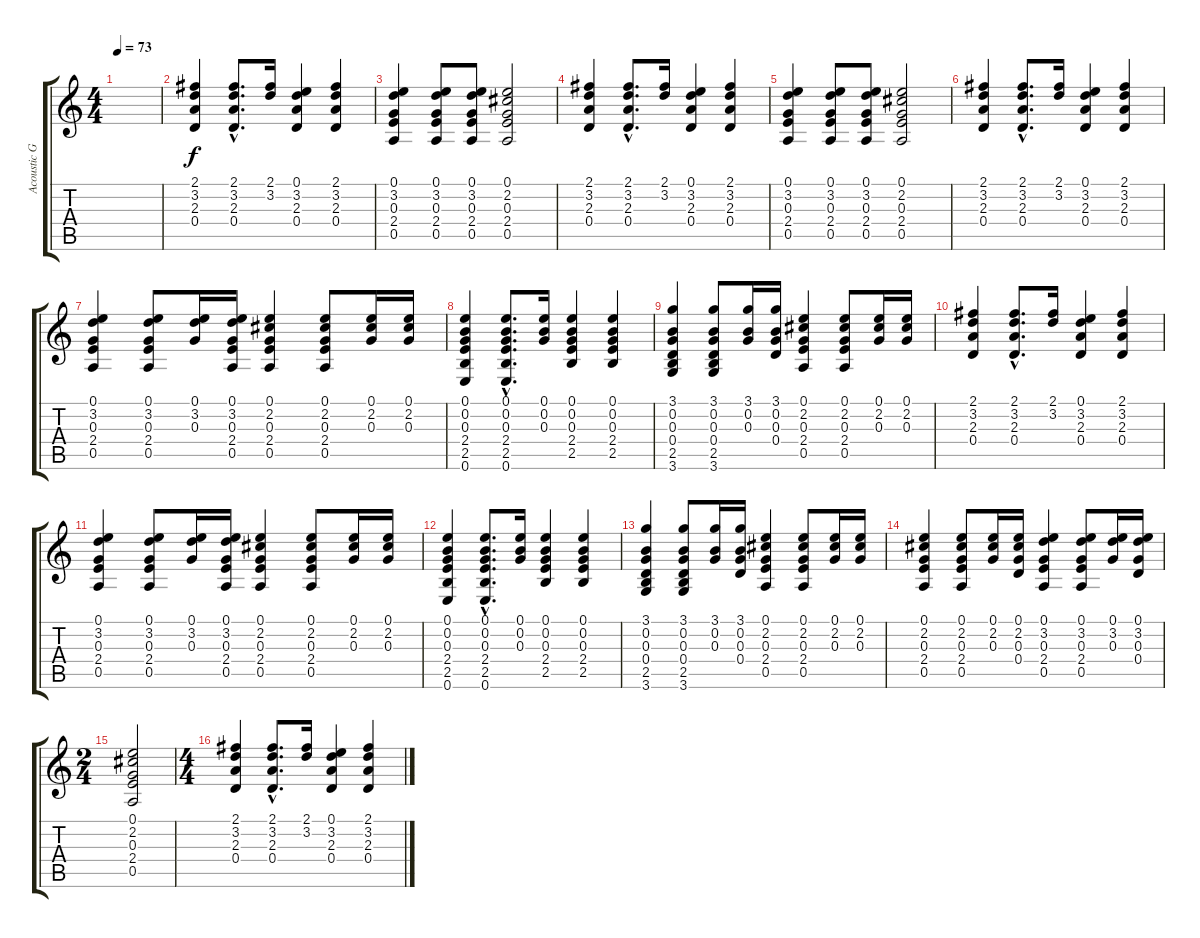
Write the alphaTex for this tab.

\track ("Acoustic Guitar" "Acoustic G") {instrument acousticguitarsteel}
\staff {score tabs}
\tuning (E4 B3 G3 D3 A2 E2) {hide}
\ts (4 4)
\tempo 73
\clef g2
\ks c
|
(2.1 3.2 2.3 0.4).4 (2.1{hac} 3.2{hac} 2.3{hac} 0.4{hac}).8{d} (2.1 3.2).16 (0.1 3.2 2.3 0.4).4 (2.1 3.2 2.3 0.4).4 |
(0.1 3.2 0.3 2.4 0.5).4 (0.1 3.2 0.3 2.4 0.5).8 (0.1 3.2 0.3 2.4 0.5).8 (0.1 2.2 0.3 2.4 0.5).2 |
(2.1 3.2 2.3 0.4).4 (2.1{hac} 3.2{hac} 2.3{hac} 0.4{hac}).8{d} (2.1 3.2).16 (0.1 3.2 2.3 0.4).4 (2.1 3.2 2.3 0.4).4 |
(0.1 3.2 0.3 2.4 0.5).4 (0.1 3.2 0.3 2.4 0.5).8 (0.1 3.2 0.3 2.4 0.5).8 (0.1 2.2 0.3 2.4 0.5).2 |
(2.1 3.2 2.3 0.4).4 (2.1{hac} 3.2{hac} 2.3{hac} 0.4{hac}).8{d} (2.1 3.2).16 (0.1 3.2 2.3 0.4).4 (2.1 3.2 2.3 0.4).4 |
(0.1 3.2 0.3 2.4 0.5).4 (0.1 3.2 0.3 2.4 0.5).8 (0.1 3.2 0.3).16 (0.1 3.2 0.3 2.4 0.5).16 (0.1 2.2 0.3 2.4 0.5).4 (0.1 2.2 0.3 2.4 0.5).8 (0.1 2.2 0.3).16 (0.1 2.2 0.3).16 |
(0.1 0.2 0.3 2.4 2.5 0.6).4 (0.1{hac} 0.2{hac} 0.3{hac} 2.4{hac} 2.5{hac} 0.6{hac}).8{d} (0.1 0.2 0.3).16 (0.1 0.2 0.3 2.4 2.5).4 (0.1 0.2 0.3 2.4 2.5).4 |
(3.1 0.2 0.3 0.4 2.5 3.6).4 (3.1 0.2 0.3 0.4 2.5 3.6).8 (3.1 0.2 0.3).16 (3.1 0.2 0.3 0.4).16 (0.1 2.2 0.3 2.4 0.5).4 (0.1 2.2 0.3 2.4 0.5).8 (0.1 2.2 0.3).16 (0.1 2.2 0.3).16 |
(2.1 3.2 2.3 0.4).4 (2.1{hac} 3.2{hac} 2.3{hac} 0.4{hac}).8{d} (2.1 3.2).16 (0.1 3.2 2.3 0.4).4 (2.1 3.2 2.3 0.4).4 |
(0.1 3.2 0.3 2.4 0.5).4 (0.1 3.2 0.3 2.4 0.5).8 (0.1 3.2 0.3).16 (0.1 3.2 0.3 2.4 0.5).16 (0.1 2.2 0.3 2.4 0.5).4 (0.1 2.2 0.3 2.4 0.5).8 (0.1 2.2 0.3).16 (0.1 2.2 0.3).16 |
(0.1 0.2 0.3 2.4 2.5 0.6).4 (0.1{hac} 0.2{hac} 0.3{hac} 2.4{hac} 2.5{hac} 0.6{hac}).8{d} (0.1 0.2 0.3).16 (0.1 0.2 0.3 2.4 2.5).4 (0.1 0.2 0.3 2.4 2.5).4 |
(3.1 0.2 0.3 0.4 2.5 3.6).4 (3.1 0.2 0.3 0.4 2.5 3.6).8 (3.1 0.2 0.3).16 (3.1 0.2 0.3 0.4).16 (0.1 2.2 0.3 2.4 0.5).4 (0.1 2.2 0.3 2.4 0.5).8 (0.1 2.2 0.3).16 (0.1 2.2 0.3).16 |
(0.1 2.2 0.3 2.4 0.5).4 (0.1 2.2 0.3 2.4 0.5).8 (0.1 2.2 0.3).16 (0.1 2.2 0.3 0.4).16 (0.1 3.2 0.3 2.4 0.5).4 (0.1 3.2 0.3 2.4 0.5).8 (0.1 3.2 0.3).16 (0.1 3.2 0.3 0.4).16 |
\ts (2 4)
(0.1 2.2 0.3 2.4 0.5).2 |
\ts (4 4)
(2.1 3.2 2.3 0.4).4 (2.1{hac} 3.2{hac} 2.3{hac} 0.4{hac}).8{d} (2.1 3.2).16 (0.1 3.2 2.3 0.4).4 (2.1 3.2 2.3 0.4).4
